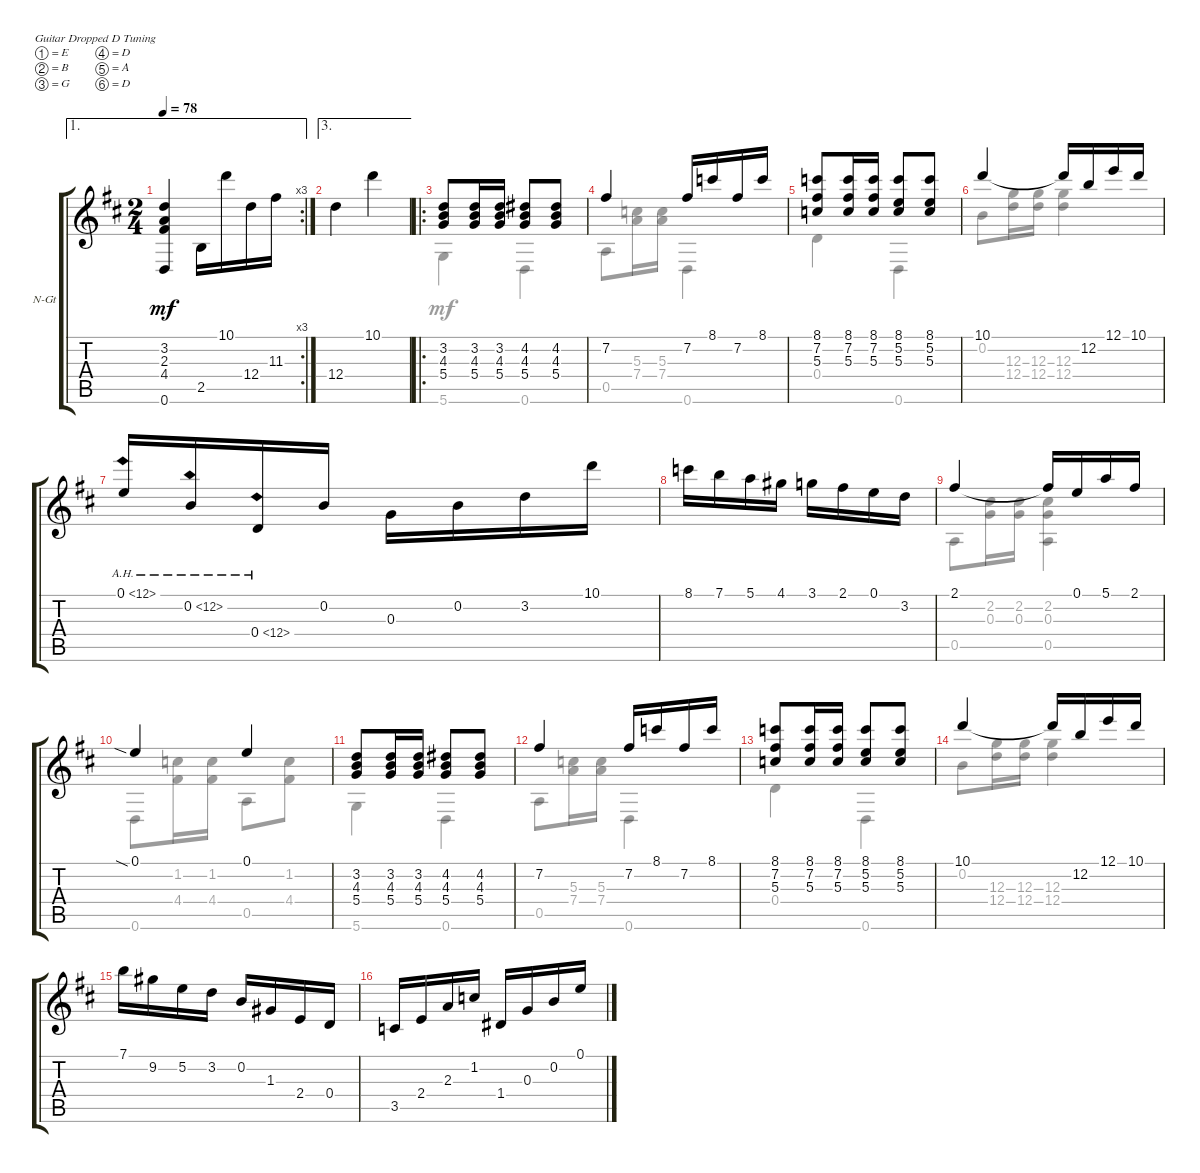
\defaultSystemsLayout 4
\bracketExtendMode groupsimilarinstruments
\firstSystemTrackNameOrientation horizontal
\otherSystemsTrackNameOrientation horizontal
\track ("Nylon Guitar" "N-Gt") {instrument acousticguitarnylon}
\staff {score tabs}
\tuning (E4 B3 G3 D3 A2 D2)
\voice
\ae 1
\rc 3
\ts (2 4)
\tempo 78
\clef g2
\ks d
(3.2 2.3 4.4 0.6).4{dy mf} 2.5.16 10.1.16 12.4.16 11.3.16 |
\ae 3
12.4.4 10.1.4 |
\ro
(5.4 3.2 4.3).8 (5.4 3.2 4.3).16 (5.4 3.2 4.3).16 (5.4 4.2 4.3).8 (5.4 4.2 4.3).8 |
7.2.4 7.2.16 8.1.16 7.2.16 8.1.16 |
(8.1 7.2 5.3).8 (8.1 7.2 5.3).16 (8.1 7.2 5.3).16 (8.1 5.2 5.3).8 (8.1 5.2 5.3).8 |
10.1.4 10.1{t}.16 12.2.16 12.1.16 10.1.16 |
0.1{ah 12}.16 0.2{ah 12}.16 0.4{ah 12}.16 0.2.16 0.3.16 0.2.16 3.2.16 10.1.16 |
8.1.16 7.1.16 5.1.16 4.1.16 3.1.16 2.1.16 0.1.16 3.2.16 |
2.1.4 2.1{t}.16 0.1.16 5.1.16 2.1.16 |
0.1{sia}.4 0.1.4 |
(5.4 3.2 4.3).8 (5.4 3.2 4.3).16 (5.4 3.2 4.3).16 (5.4 4.2 4.3).8 (5.4 4.2 4.3).8 |
7.2.4 7.2.16 8.1.16 7.2.16 8.1.16 |
(8.1 7.2 5.3).8 (8.1 7.2 5.3).16 (8.1 7.2 5.3).16 (8.1 5.2 5.3).8 (8.1 5.2 5.3).8 |
10.1.4 10.1{t}.16 12.2.16 12.1.16 10.1.16 |
7.1.16 9.2.16 5.2.16 3.2.16 0.2.16 1.3.16 2.4.16 0.4.16 |
3.5.16 2.4.16 2.3.16 1.2.16 1.4.16 0.3.16 0.2.16 0.1.16
\voice
\clef g2
\ottava regular
\simile none
\ks d
|
|
5.6.4 0.6.4 |
0.5.8 (7.4 5.3).16 (5.3 7.4).16 0.6.4 |
0.4.4 0.6.4 |
0.2.8 (12.3 12.4).16 (12.4 12.3).16 (12.4 12.3).4 |
|
|
0.5.8 (2.2 0.3).16 (2.2 0.3).16 (2.2 0.3 0.5).4 |
0.6.8 (1.2 4.4).16 (1.2 4.4).16 0.5.8 (1.2 4.4).8 |
5.6.4 0.6.4 |
0.5.8 (7.4 5.3).16 (5.3 7.4).16 0.6.4 |
0.4.4 0.6.4 |
0.2.8 (12.3 12.4).16 (12.4 12.3).16 (12.4 12.3).4 |
|
